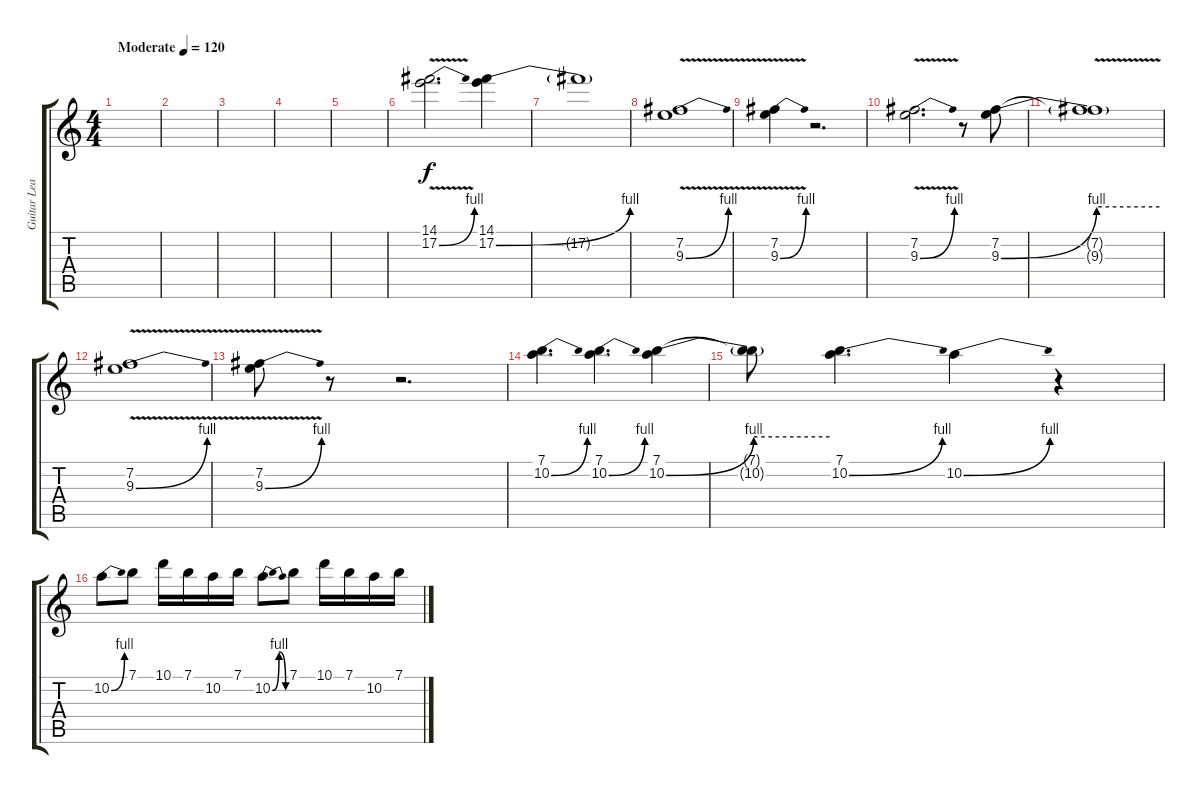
\track ("Guitar Lead 3" "Guitar Lea") {instrument distortionguitar}
\staff {score tabs}
\tuning (E4 B3 G3 D3 A2 E2) {hide}
\ts (4 4)
\tempo (120 "Moderate")
\clef g2
\ks c
|
|
|
|
|
(14.1 17.2{be (bend 0 0 60 4) v}).2{d} (14.1 17.2{be (bend 0 0 60 4)}).4 |
17.2{t}.1 |
(7.2 9.3{be (bend 0 0 60 4) v}).1 |
(7.2 9.3{be (bend 0 0 60 4) v}).4 r.2{d} |
(7.2 9.3{be (bend 0 0 60 4) v}).2{d} r.8 (7.2 9.3{be (bend 0 0 60 4)}).8 |
(7.2{t} 9.3{be (hold 0 4 60 4) v t}).1 |
(7.2 9.3{be (bend 0 0 60 4) v}).1 |
(7.2 9.3{be (bend 0 0 60 4) v}).8 r.8 r.2{d} |
(7.1 10.2{be (bend 0 0 60 4)}).4{d} (7.1 10.2{be (bend 0 0 60 4)}).4{d} (7.1 10.2{be (bend 0 0 60 4)}).4 |
(7.1{t} 10.2{be (hold 0 4 60 4) t}).8 (7.1 10.2{be (bend 0 0 60 4)}).4{d} 10.2{be (bend 0 0 60 4)}.4 r.4 |
10.2{be (bend 0 0 60 4)}.8 7.1.8 10.1.16 7.1.16 10.2.16 7.1.16 10.2{be (bendrelease 0 0 20 4 30 4 60 0)}.8 7.1.8 10.1.16 7.1.16 10.2.16 7.1.16
